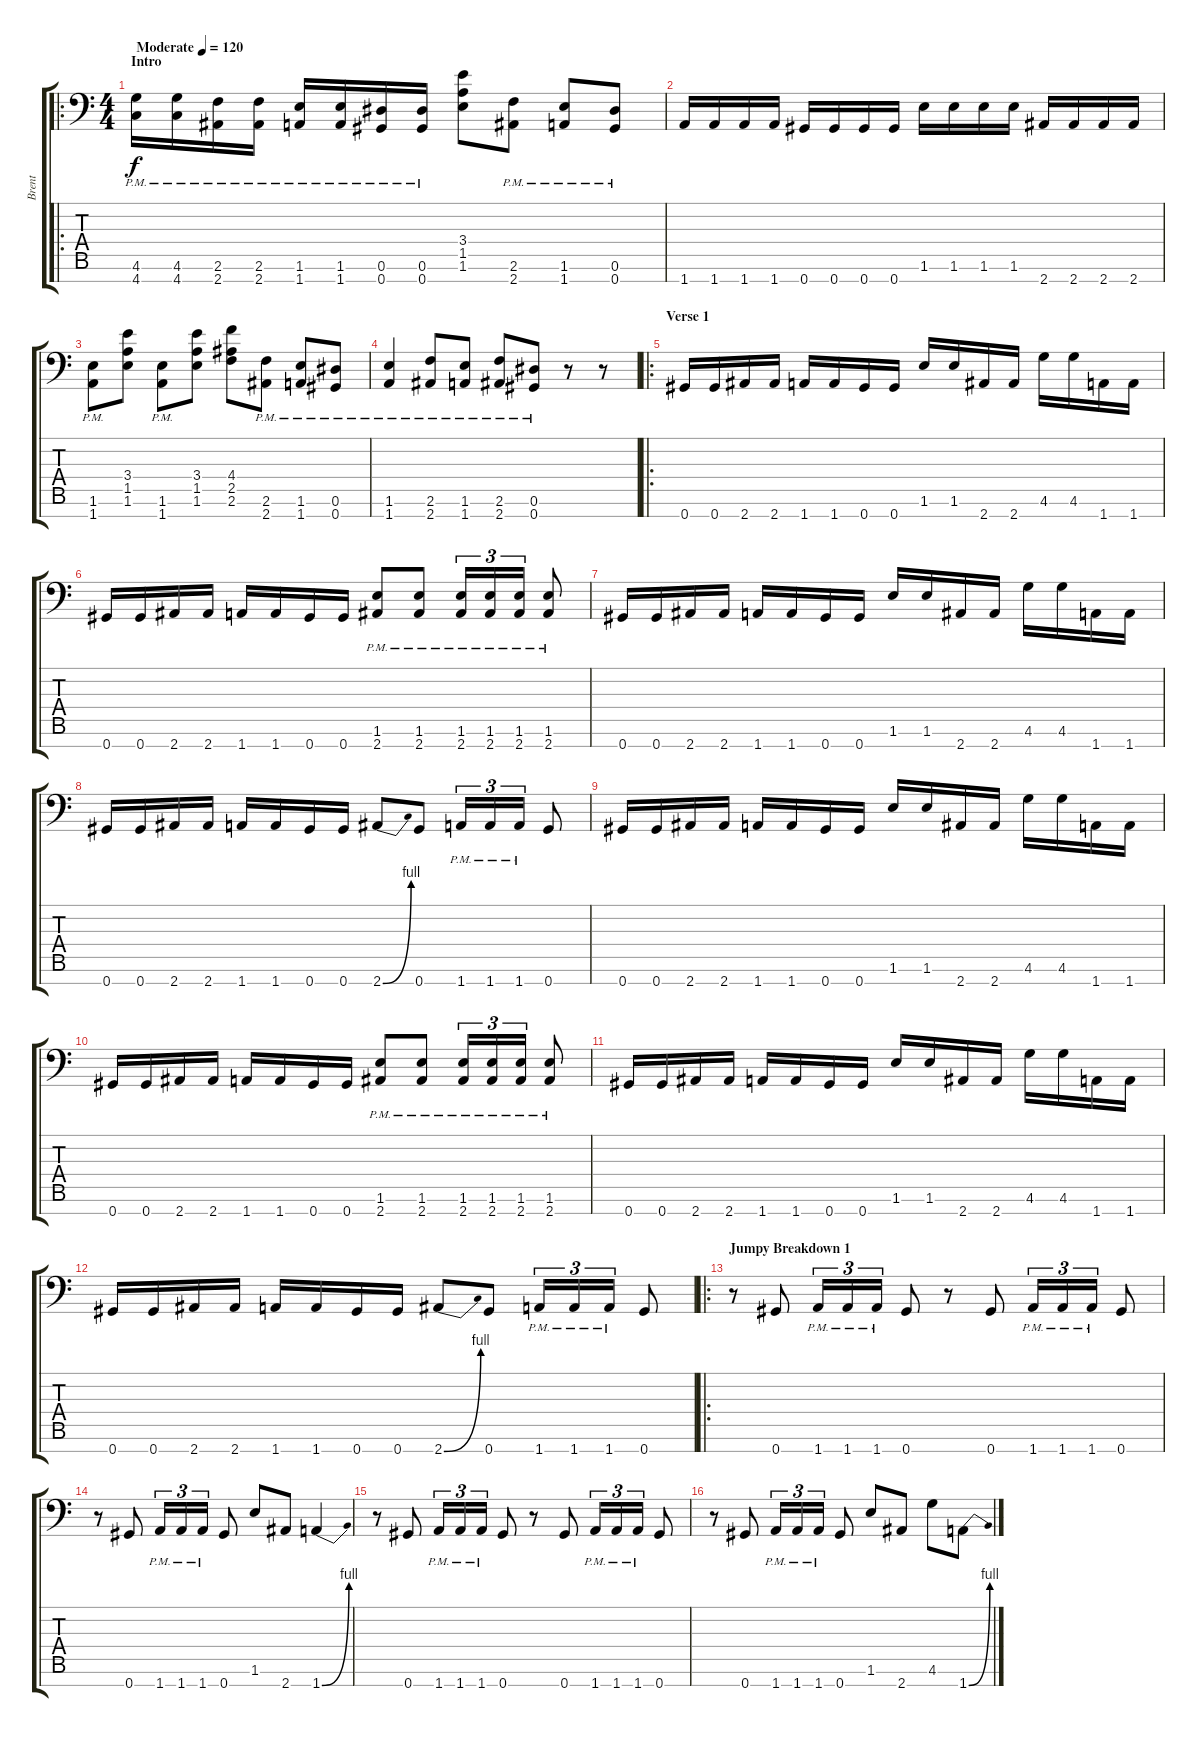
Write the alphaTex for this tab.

\track ("Brent" "Brent") {instrument distortionguitar}
\staff {score tabs}
\tuning (Eb4 Bb3 Gb3 Db3 Ab2 Eb2 Ab1) {hide}
\ro
\ts (4 4)
\section ("" "Intro")
\tempo (120 "Moderate")
\clef f4
\ks c
(4.6{pm} 4.7{pm}).16{dy f instrument distortionguitar} (4.6{pm} 4.7{pm}).16 (2.6{pm} 2.7{pm}).16 (2.6{pm} 2.7{pm}).16 (1.6{pm} 1.7{pm}).16 (1.6{pm} 1.7{pm}).16 (0.6{pm} 0.7{pm}).16 (0.6{pm} 0.7{pm}).16 (3.4 1.5 1.6).8 (2.6{pm} 2.7{pm}).8 (1.6{pm} 1.7{pm}).8 (0.6{pm} 0.7{pm}).8 |
1.7.16 1.7.16 1.7.16 1.7.16 0.7.16 0.7.16 0.7.16 0.7.16 1.6.16 1.6.16 1.6.16 1.6.16 2.7.16 2.7.16 2.7.16 2.7.16 |
(1.6{pm} 1.7{pm}).8 (3.4 1.5 1.6).8 (1.6{pm} 1.7{pm}).8 (3.4 1.5 1.6).8 (4.4 2.5 2.6).8 (2.6{pm} 2.7{pm}).8 (1.6{pm} 1.7{pm}).8 (0.6{pm} 0.7{pm}).8 |
(1.6{pm} 1.7{pm}).4 (2.6{pm} 2.7{pm}).8 (1.6{pm} 1.7{pm}).8 (2.6{pm} 2.7{pm}).8 (0.6{pm} 0.7{pm}).8 r.8 r.8 |
\ro
\section ("" "Verse 1")
0.7.16 0.7.16 2.7.16 2.7.16 1.7.16 1.7.16 0.7.16 0.7.16 1.6.16 1.6.16 2.7.16 2.7.16 4.6.16 4.6.16 1.7.16 1.7.16 |
0.7.16 0.7.16 2.7.16 2.7.16 1.7.16 1.7.16 0.7.16 0.7.16 (1.6{pm} 2.7{pm}).8 (1.6{pm} 2.7{pm}).8 (1.6{pm} 2.7{pm}).16{tu (3 2)} (1.6{pm} 2.7{pm}).16{tu (3 2)} (1.6{pm} 2.7{pm}).16{tu (3 2)} (1.6{pm} 2.7{pm}).8 |
0.7.16 0.7.16 2.7.16 2.7.16 1.7.16 1.7.16 0.7.16 0.7.16 1.6.16 1.6.16 2.7.16 2.7.16 4.6.16 4.6.16 1.7.16 1.7.16 |
0.7.16 0.7.16 2.7.16 2.7.16 1.7.16 1.7.16 0.7.16 0.7.16 2.7{be (bend 0 0 60 4)}.8 0.7.8 1.7{pm}.16{tu (3 2)} 1.7{pm}.16{tu (3 2)} 1.7{pm}.16{tu (3 2)} 0.7.8 |
0.7.16 0.7.16 2.7.16 2.7.16 1.7.16 1.7.16 0.7.16 0.7.16 1.6.16 1.6.16 2.7.16 2.7.16 4.6.16 4.6.16 1.7.16 1.7.16 |
0.7.16 0.7.16 2.7.16 2.7.16 1.7.16 1.7.16 0.7.16 0.7.16 (1.6{pm} 2.7{pm}).8 (1.6{pm} 2.7{pm}).8 (1.6{pm} 2.7{pm}).16{tu (3 2)} (1.6{pm} 2.7{pm}).16{tu (3 2)} (1.6{pm} 2.7{pm}).16{tu (3 2)} (1.6{pm} 2.7{pm}).8 |
0.7.16 0.7.16 2.7.16 2.7.16 1.7.16 1.7.16 0.7.16 0.7.16 1.6.16 1.6.16 2.7.16 2.7.16 4.6.16 4.6.16 1.7.16 1.7.16 |
0.7.16 0.7.16 2.7.16 2.7.16 1.7.16 1.7.16 0.7.16 0.7.16 2.7{be (bend 0 0 60 4)}.8 0.7.8 1.7{pm}.16{tu (3 2)} 1.7{pm}.16{tu (3 2)} 1.7{pm}.16{tu (3 2)} 0.7.8 |
\ro
\section ("" "Jumpy Breakdown 1")
r.8 0.7.8 1.7{pm}.16{tu (3 2)} 1.7{pm}.16{tu (3 2)} 1.7{pm}.16{tu (3 2)} 0.7.8 r.8 0.7.8 1.7{pm}.16{tu (3 2)} 1.7{pm}.16{tu (3 2)} 1.7{pm}.16{tu (3 2)} 0.7.8 |
r.8 0.7.8 1.7{pm}.16{tu (3 2)} 1.7{pm}.16{tu (3 2)} 1.7{pm}.16{tu (3 2)} 0.7.8 1.6.8 2.7.8 1.7{be (bend 0 0 60 4)}.4 |
r.8 0.7.8 1.7{pm}.16{tu (3 2)} 1.7{pm}.16{tu (3 2)} 1.7{pm}.16{tu (3 2)} 0.7.8 r.8 0.7.8 1.7{pm}.16{tu (3 2)} 1.7{pm}.16{tu (3 2)} 1.7{pm}.16{tu (3 2)} 0.7.8 |
r.8 0.7.8 1.7{pm}.16{tu (3 2)} 1.7{pm}.16{tu (3 2)} 1.7{pm}.16{tu (3 2)} 0.7.8 1.6.8 2.7.8 4.6.8 1.7{be (bend 0 0 60 4)}.8
